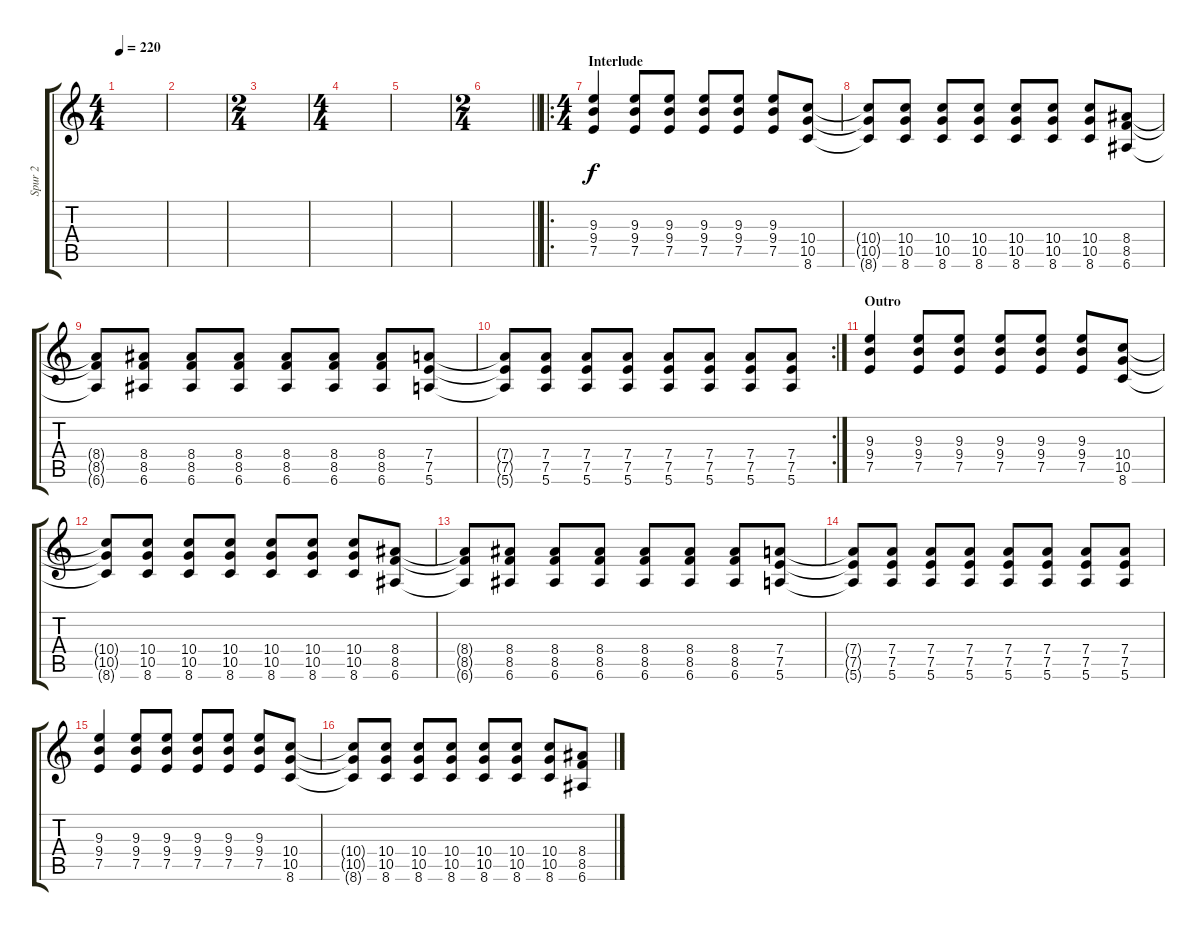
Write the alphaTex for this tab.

\track ("Spur 2" "Spur 2") {instrument distortionguitar}
\staff {score tabs}
\tuning (E4 B3 G3 D3 A2 E2) {hide}
\ts (4 4)
\tempo 220
\clef g2
\ks c
|
|
\ts (2 4)
|
\ts (4 4)
|
|
\ts (2 4)
\barLineRight lightlight
|
\ro
\ts (4 4)
\section ("" "Interlude")
(9.3 9.4 7.5).4 (9.3 9.4 7.5).8 (9.3 9.4 7.5).8 (9.3 9.4 7.5).8 (9.3 9.4 7.5).8 (9.3 9.4 7.5).8 (10.4 10.5 8.6).8 |
(10.4{t} 10.5{t} 8.6{t}).8 (10.4 10.5 8.6).8 (10.4 10.5 8.6).8 (10.4 10.5 8.6).8 (10.4 10.5 8.6).8 (10.4 10.5 8.6).8 (10.4 10.5 8.6).8 (8.4 8.5 6.6).8 |
(8.4{t} 8.5{t} 6.6{t}).8 (8.4 8.5 6.6).8 (8.4 8.5 6.6).8 (8.4 8.5 6.6).8 (8.4 8.5 6.6).8 (8.4 8.5 6.6).8 (8.4 8.5 6.6).8 (7.4 7.5 5.6).8 |
\rc 2
(7.4{t} 7.5{t} 5.6{t}).8 (7.4 7.5 5.6).8 (7.4 7.5 5.6).8 (7.4 7.5 5.6).8 (7.4 7.5 5.6).8 (7.4 7.5 5.6).8 (7.4 7.5 5.6).8 (7.4 7.5 5.6).8 |
\section ("" "Outro")
(9.3 9.4 7.5).4 (9.3 9.4 7.5).8 (9.3 9.4 7.5).8 (9.3 9.4 7.5).8 (9.3 9.4 7.5).8 (9.3 9.4 7.5).8 (10.4 10.5 8.6).8 |
(10.4{t} 10.5{t} 8.6{t}).8 (10.4 10.5 8.6).8 (10.4 10.5 8.6).8 (10.4 10.5 8.6).8 (10.4 10.5 8.6).8 (10.4 10.5 8.6).8 (10.4 10.5 8.6).8 (8.4 8.5 6.6).8 |
(8.4{t} 8.5{t} 6.6{t}).8 (8.4 8.5 6.6).8 (8.4 8.5 6.6).8 (8.4 8.5 6.6).8 (8.4 8.5 6.6).8 (8.4 8.5 6.6).8 (8.4 8.5 6.6).8 (7.4 7.5 5.6).8 |
(7.4{t} 7.5{t} 5.6{t}).8 (7.4 7.5 5.6).8 (7.4 7.5 5.6).8 (7.4 7.5 5.6).8 (7.4 7.5 5.6).8 (7.4 7.5 5.6).8 (7.4 7.5 5.6).8 (7.4 7.5 5.6).8 |
(9.3 9.4 7.5).4 (9.3 9.4 7.5).8 (9.3 9.4 7.5).8 (9.3 9.4 7.5).8 (9.3 9.4 7.5).8 (9.3 9.4 7.5).8 (10.4 10.5 8.6).8 |
(10.4{t} 10.5{t} 8.6{t}).8 (10.4 10.5 8.6).8 (10.4 10.5 8.6).8 (10.4 10.5 8.6).8 (10.4 10.5 8.6).8 (10.4 10.5 8.6).8 (10.4 10.5 8.6).8 (8.4 8.5 6.6).8
